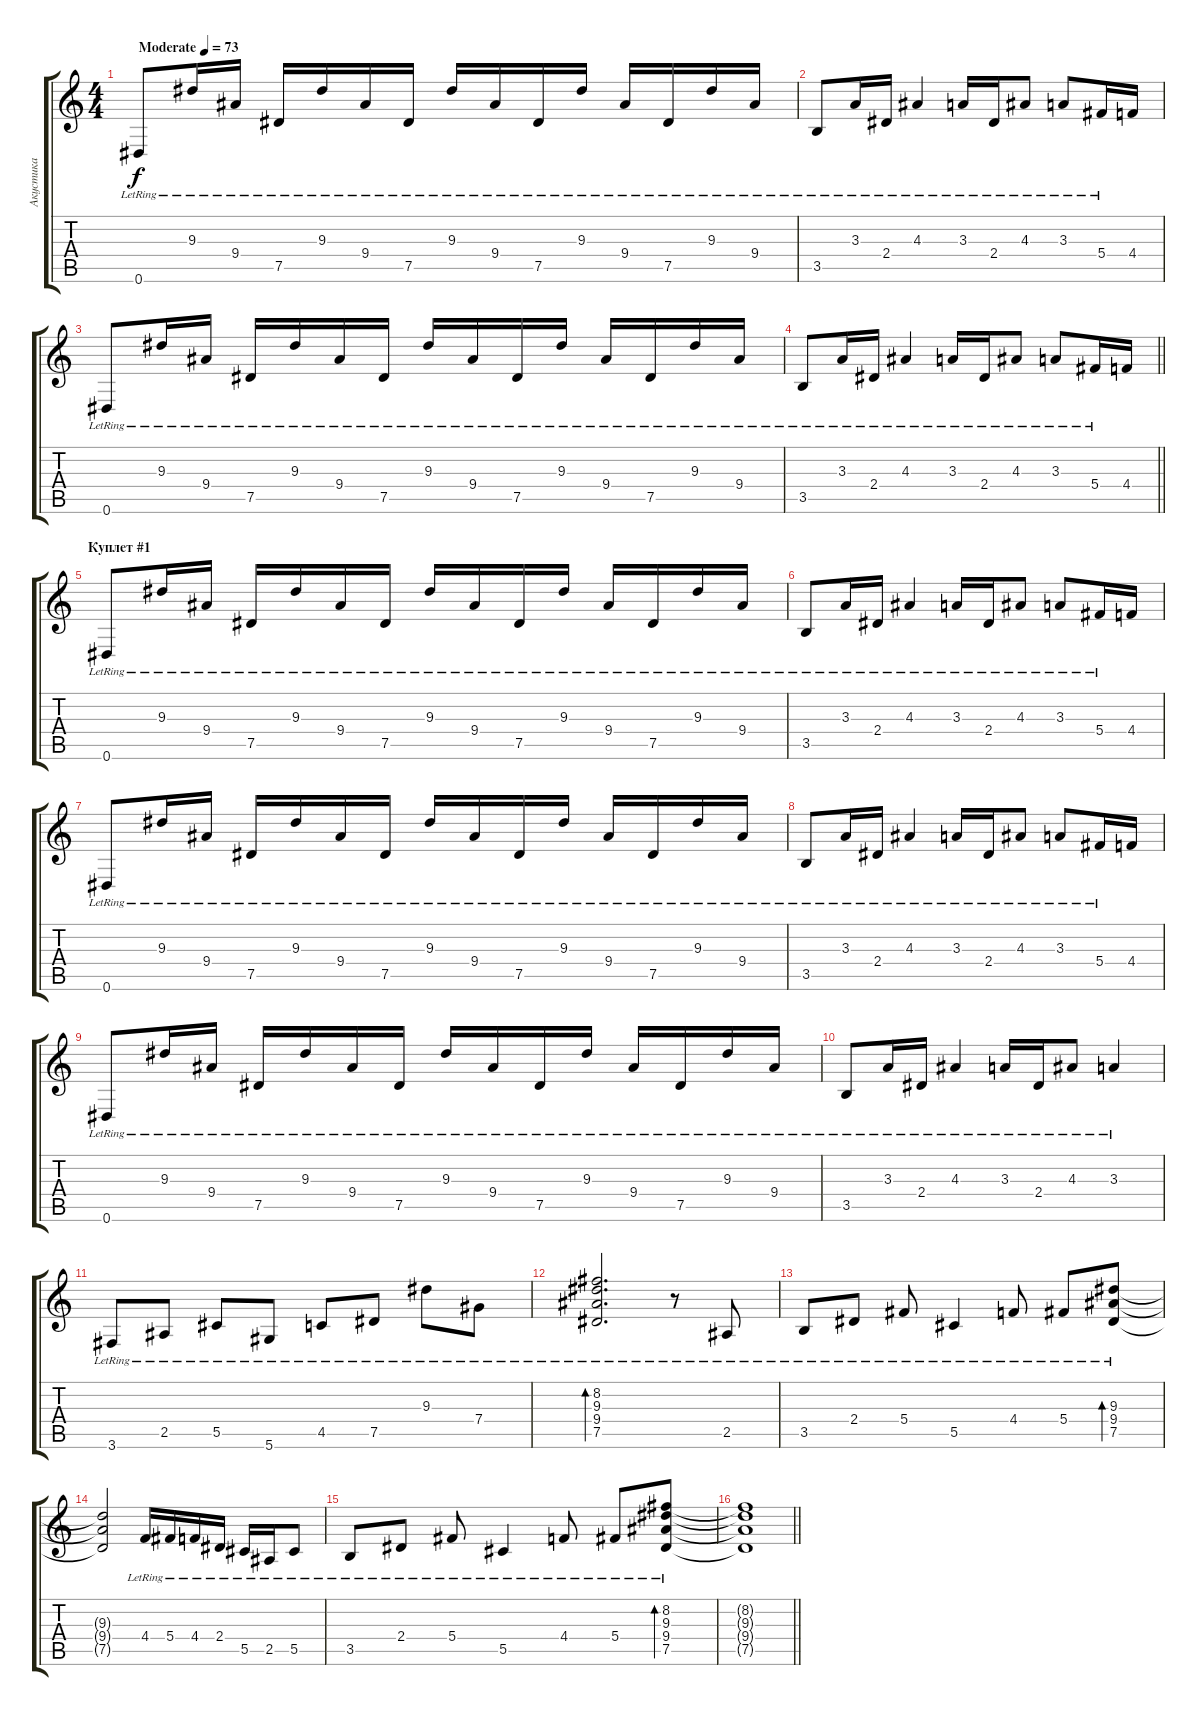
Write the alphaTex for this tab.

\track ("Акустика" "Акустика") {instrument acousticguitarsteel}
\staff {score tabs}
\tuning (Eb4 Bb3 Gb3 Db3 Ab2 Eb2) {hide}
\ts (4 4)
\tempo (73 "Moderate")
\clef g2
\ks c
0.6{lr}.8{dy f instrument acousticguitarsteel} 9.3{lr}.16 9.4{lr}.16 7.5{lr}.16 9.3{lr}.16 9.4{lr}.16 7.5{lr}.16 9.3{lr}.16 9.4{lr}.16 7.5{lr}.16 9.3{lr}.16 9.4{lr}.16 7.5{lr}.16 9.3{lr}.16 9.4{lr}.16 |
3.5{lr}.8 3.3{lr}.16 2.4{lr}.16 4.3{lr}.4 3.3{lr}.16 2.4{lr}.16 4.3{lr}.8 3.3{lr}.8 5.4{lr}.16 4.4.16 |
0.6{lr}.8 9.3{lr}.16 9.4{lr}.16 7.5{lr}.16 9.3{lr}.16 9.4{lr}.16 7.5{lr}.16 9.3{lr}.16 9.4{lr}.16 7.5{lr}.16 9.3{lr}.16 9.4{lr}.16 7.5{lr}.16 9.3{lr}.16 9.4{lr}.16 |
\barLineRight lightlight
3.5{lr}.8 3.3{lr}.16 2.4{lr}.16 4.3{lr}.4 3.3{lr}.16 2.4{lr}.16 4.3{lr}.8 3.3{lr}.8 5.4{lr}.16 4.4.16 |
\section ("" "Куплет #1")
0.6{lr}.8 9.3{lr}.16 9.4{lr}.16 7.5{lr}.16 9.3{lr}.16 9.4{lr}.16 7.5{lr}.16 9.3{lr}.16 9.4{lr}.16 7.5{lr}.16 9.3{lr}.16 9.4{lr}.16 7.5{lr}.16 9.3{lr}.16 9.4{lr}.16 |
3.5{lr}.8 3.3{lr}.16 2.4{lr}.16 4.3{lr}.4 3.3{lr}.16 2.4{lr}.16 4.3{lr}.8 3.3{lr}.8 5.4{lr}.16 4.4.16 |
0.6{lr}.8 9.3{lr}.16 9.4{lr}.16 7.5{lr}.16 9.3{lr}.16 9.4{lr}.16 7.5{lr}.16 9.3{lr}.16 9.4{lr}.16 7.5{lr}.16 9.3{lr}.16 9.4{lr}.16 7.5{lr}.16 9.3{lr}.16 9.4{lr}.16 |
3.5{lr}.8 3.3{lr}.16 2.4{lr}.16 4.3{lr}.4 3.3{lr}.16 2.4{lr}.16 4.3{lr}.8 3.3{lr}.8 5.4{lr}.16 4.4.16 |
0.6{lr}.8 9.3{lr}.16 9.4{lr}.16 7.5{lr}.16 9.3{lr}.16 9.4{lr}.16 7.5{lr}.16 9.3{lr}.16 9.4{lr}.16 7.5{lr}.16 9.3{lr}.16 9.4{lr}.16 7.5{lr}.16 9.3{lr}.16 9.4{lr}.16 |
3.5{lr}.8 3.3{lr}.16 2.4{lr}.16 4.3{lr}.4 3.3{lr}.16 2.4{lr}.16 4.3{lr}.8 3.3{lr}.4 |
3.6{lr}.8 2.5{lr}.8 5.5{lr}.8 5.6{lr}.8 4.5{lr}.8 7.5{lr}.8 9.3{lr}.8 7.4{lr}.8 |
(8.2{lr} 9.3{lr} 9.4{lr} 7.5{lr}).2{d bd 60} r.8 2.5{lr}.8 |
3.5{lr}.8 2.4{lr}.8 5.4{lr}.8 5.5{lr}.4 4.4{lr}.8 5.4{lr}.8 (9.3{lr} 9.4{lr} 7.5{lr}).8{bd 60} |
(9.3{t} 9.4{t} 7.5{t}).2 4.4{lr}.16 5.4{lr}.16 4.4{lr}.16 2.4{lr}.16 5.5{lr}.16 2.5{lr}.16 5.5{lr}.8 |
3.5{lr}.8 2.4{lr}.8 5.4{lr}.8 5.5{lr}.4 4.4{lr}.8 5.4{lr}.8 (8.2{lr} 9.3{lr} 9.4{lr} 7.5{lr}).8{bd 60} |
\barLineRight lightlight
(8.2{t} 9.3{t} 9.4{t} 7.5{t}).1
